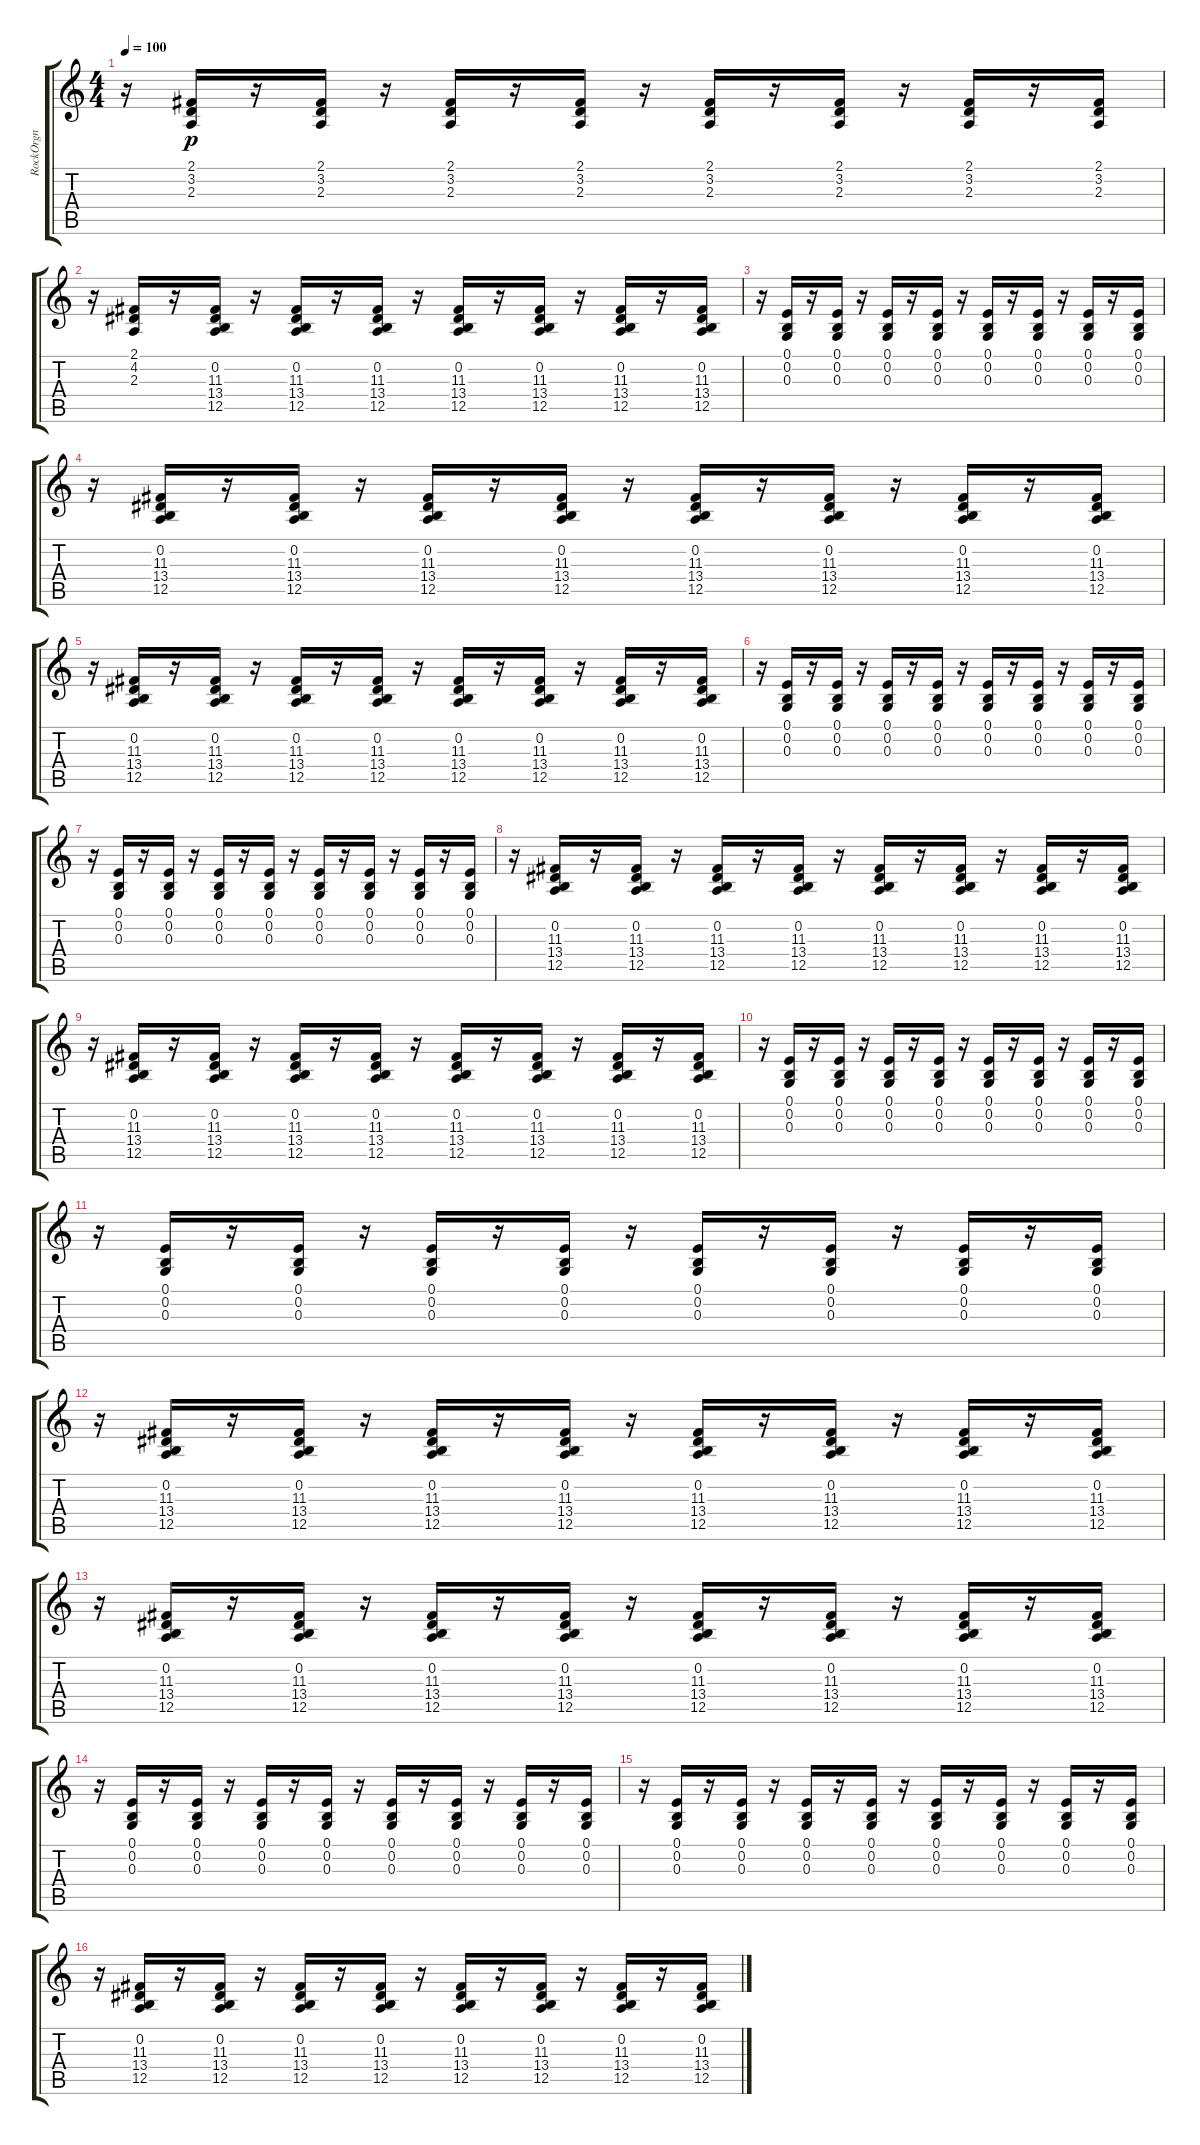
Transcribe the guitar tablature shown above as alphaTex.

\track ("RockOrgn" "RockOrgn") {instrument rockorgan}
\staff {score tabs}
\tuning (E4 B3 G3 D3 A2 E2) {hide}
\ts (4 4)
\tempo 100
\clef g2
\ks c
r.16{dy p} (2.1 3.2 2.3).16 r.16 (2.1 3.2 2.3).16 r.16 (2.1 3.2 2.3).16 r.16 (2.1 3.2 2.3).16 r.16 (2.1 3.2 2.3).16 r.16 (2.1 3.2 2.3).16 r.16 (2.1 3.2 2.3).16 r.16 (2.1 3.2 2.3).16 |
r.16 (2.1 4.2 2.3).16 r.16 (0.2 11.3 13.4 12.5).16 r.16 (0.2 11.3 13.4 12.5).16 r.16 (0.2 11.3 13.4 12.5).16 r.16 (0.2 11.3 13.4 12.5).16 r.16 (0.2 11.3 13.4 12.5).16 r.16 (0.2 11.3 13.4 12.5).16 r.16 (0.2 11.3 13.4 12.5).16 |
r.16 (0.1 0.2 0.3).16 r.16 (0.1 0.2 0.3).16 r.16 (0.1 0.2 0.3).16 r.16 (0.1 0.2 0.3).16 r.16 (0.1 0.2 0.3).16 r.16 (0.1 0.2 0.3).16 r.16 (0.1 0.2 0.3).16 r.16 (0.1 0.2 0.3).16 |
r.16 (0.2 11.3 13.4 12.5).16 r.16 (0.2 11.3 13.4 12.5).16 r.16 (0.2 11.3 13.4 12.5).16 r.16 (0.2 11.3 13.4 12.5).16 r.16 (0.2 11.3 13.4 12.5).16 r.16 (0.2 11.3 13.4 12.5).16 r.16 (0.2 11.3 13.4 12.5).16 r.16 (0.2 11.3 13.4 12.5).16 |
r.16 (0.2 11.3 13.4 12.5).16 r.16 (0.2 11.3 13.4 12.5).16 r.16 (0.2 11.3 13.4 12.5).16 r.16 (0.2 11.3 13.4 12.5).16 r.16 (0.2 11.3 13.4 12.5).16 r.16 (0.2 11.3 13.4 12.5).16 r.16 (0.2 11.3 13.4 12.5).16 r.16 (0.2 11.3 13.4 12.5).16 |
r.16 (0.1 0.2 0.3).16 r.16 (0.1 0.2 0.3).16 r.16 (0.1 0.2 0.3).16 r.16 (0.1 0.2 0.3).16 r.16 (0.1 0.2 0.3).16 r.16 (0.1 0.2 0.3).16 r.16 (0.1 0.2 0.3).16 r.16 (0.1 0.2 0.3).16 |
r.16 (0.1 0.2 0.3).16 r.16 (0.1 0.2 0.3).16 r.16 (0.1 0.2 0.3).16 r.16 (0.1 0.2 0.3).16 r.16 (0.1 0.2 0.3).16 r.16 (0.1 0.2 0.3).16 r.16 (0.1 0.2 0.3).16 r.16 (0.1 0.2 0.3).16 |
r.16 (0.2 11.3 13.4 12.5).16 r.16 (0.2 11.3 13.4 12.5).16 r.16 (0.2 11.3 13.4 12.5).16 r.16 (0.2 11.3 13.4 12.5).16 r.16 (0.2 11.3 13.4 12.5).16 r.16 (0.2 11.3 13.4 12.5).16 r.16 (0.2 11.3 13.4 12.5).16 r.16 (0.2 11.3 13.4 12.5).16 |
r.16 (0.2 11.3 13.4 12.5).16 r.16 (0.2 11.3 13.4 12.5).16 r.16 (0.2 11.3 13.4 12.5).16 r.16 (0.2 11.3 13.4 12.5).16 r.16 (0.2 11.3 13.4 12.5).16 r.16 (0.2 11.3 13.4 12.5).16 r.16 (0.2 11.3 13.4 12.5).16 r.16 (0.2 11.3 13.4 12.5).16 |
r.16 (0.1 0.2 0.3).16 r.16 (0.1 0.2 0.3).16 r.16 (0.1 0.2 0.3).16 r.16 (0.1 0.2 0.3).16 r.16 (0.1 0.2 0.3).16 r.16 (0.1 0.2 0.3).16 r.16 (0.1 0.2 0.3).16 r.16 (0.1 0.2 0.3).16 |
r.16 (0.1 0.2 0.3).16 r.16 (0.1 0.2 0.3).16 r.16 (0.1 0.2 0.3).16 r.16 (0.1 0.2 0.3).16 r.16 (0.1 0.2 0.3).16 r.16 (0.1 0.2 0.3).16 r.16 (0.1 0.2 0.3).16 r.16 (0.1 0.2 0.3).16 |
r.16 (0.2 11.3 13.4 12.5).16 r.16 (0.2 11.3 13.4 12.5).16 r.16 (0.2 11.3 13.4 12.5).16 r.16 (0.2 11.3 13.4 12.5).16 r.16 (0.2 11.3 13.4 12.5).16 r.16 (0.2 11.3 13.4 12.5).16 r.16 (0.2 11.3 13.4 12.5).16 r.16 (0.2 11.3 13.4 12.5).16 |
r.16 (0.2 11.3 13.4 12.5).16 r.16 (0.2 11.3 13.4 12.5).16 r.16 (0.2 11.3 13.4 12.5).16 r.16 (0.2 11.3 13.4 12.5).16 r.16 (0.2 11.3 13.4 12.5).16 r.16 (0.2 11.3 13.4 12.5).16 r.16 (0.2 11.3 13.4 12.5).16 r.16 (0.2 11.3 13.4 12.5).16 |
r.16 (0.1 0.2 0.3).16 r.16 (0.1 0.2 0.3).16 r.16 (0.1 0.2 0.3).16 r.16 (0.1 0.2 0.3).16 r.16 (0.1 0.2 0.3).16 r.16 (0.1 0.2 0.3).16 r.16 (0.1 0.2 0.3).16 r.16 (0.1 0.2 0.3).16 |
r.16 (0.1 0.2 0.3).16 r.16 (0.1 0.2 0.3).16 r.16 (0.1 0.2 0.3).16 r.16 (0.1 0.2 0.3).16 r.16 (0.1 0.2 0.3).16 r.16 (0.1 0.2 0.3).16 r.16 (0.1 0.2 0.3).16 r.16 (0.1 0.2 0.3).16 |
r.16 (0.2 11.3 13.4 12.5).16 r.16 (0.2 11.3 13.4 12.5).16 r.16 (0.2 11.3 13.4 12.5).16 r.16 (0.2 11.3 13.4 12.5).16 r.16 (0.2 11.3 13.4 12.5).16 r.16 (0.2 11.3 13.4 12.5).16 r.16 (0.2 11.3 13.4 12.5).16 r.16 (0.2 11.3 13.4 12.5).16
